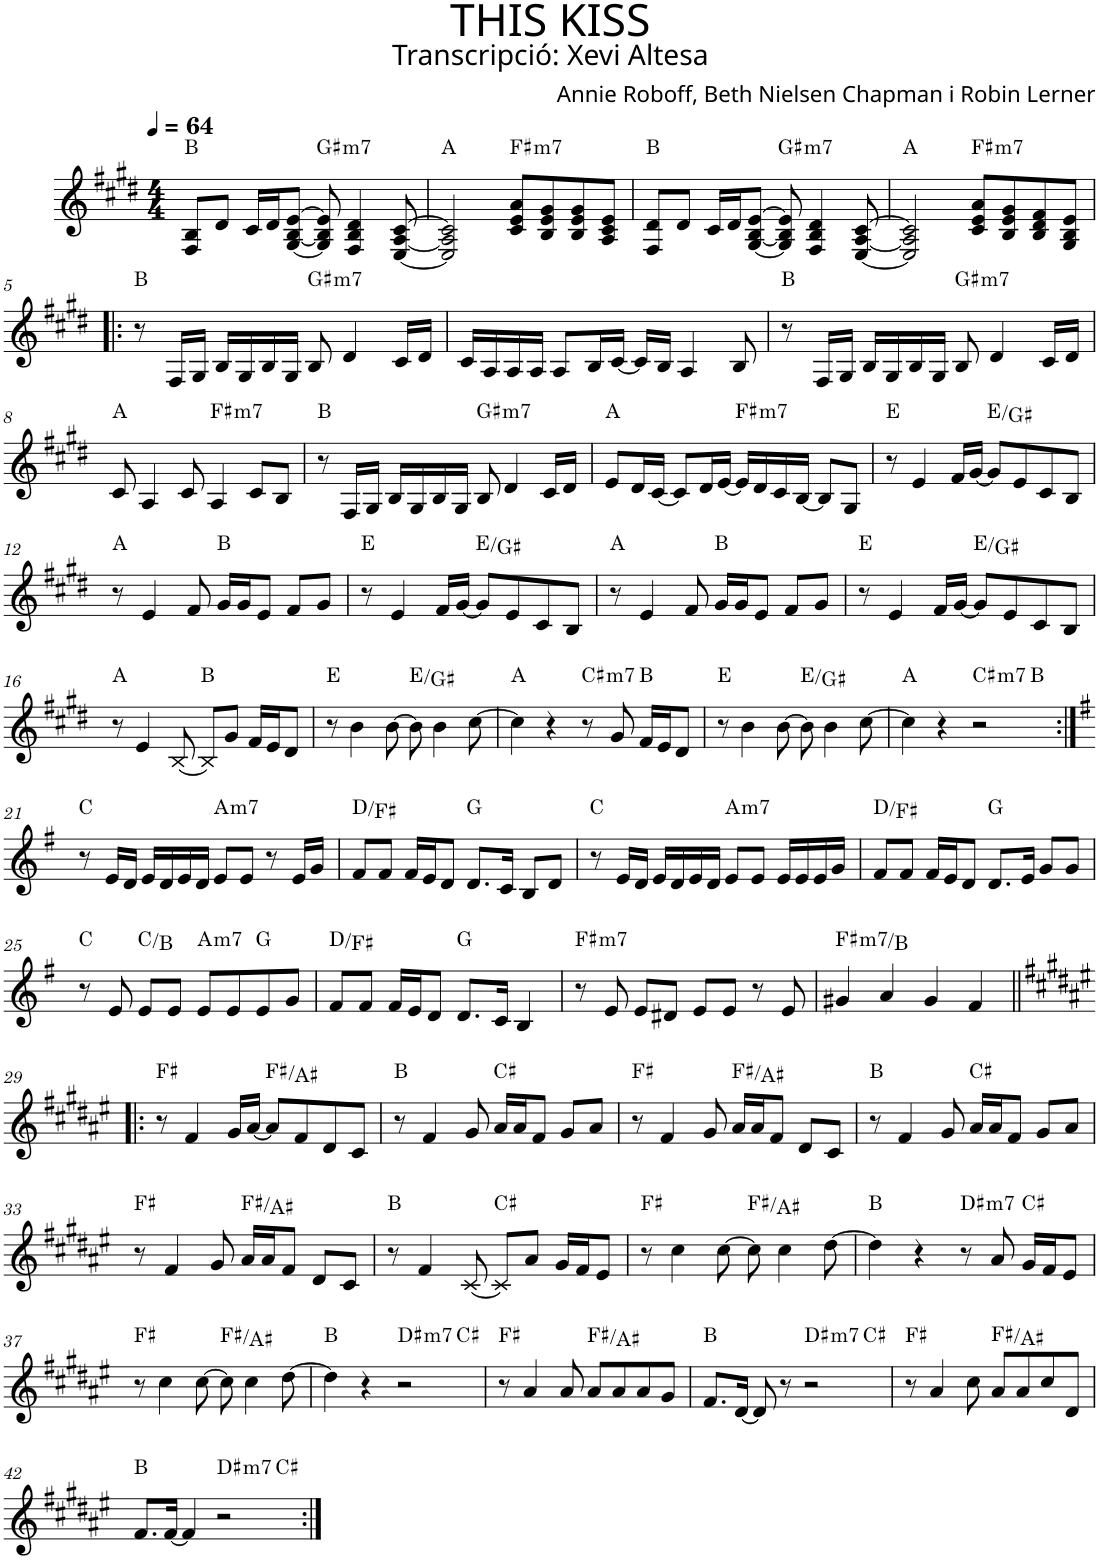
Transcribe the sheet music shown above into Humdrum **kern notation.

**kern	**harte
*part1	*part1
*staff1	*
*I"P1	*
*clefG2	*
*k[f#c#g#d#]	*
*E:	*
*M4/4	*
*MM64	*
=1	=1
8F#/ 8B/L	B:maj
8d#/J	.
16c#/LL	.
16d#/J	.
[<8G#/ [<8B/ [>8e/J	.
!	!LO:H:kt=m7
8G#/] 8B/] 8e/]	G#:min7
4F#/ 4B/ 4d#/	.
[<8E/ [<8A/ [>8c#/	.
=2	=2
2E/] 2A/] 2c#/]	A:maj
!	!LO:H:kt=m7
8c#/ 8e/ 8a/L	F#:min7
8B/ 8e/ 8g#/	.
8B/ 8e/ 8g#/	.
8A/ 8c#/ 8e/J	.
=3	=3
8F#/ 8d#/L	B:maj
8d#/J	.
16c#/LL	.
16d#/J	.
[<8G#/ [<8B/ [>8e/J	.
!	!LO:H:kt=m7
8G#/] 8B/] 8e/]	G#:min7
4F#/ 4B/ 4d#/	.
[<8E/ [<8A/ [>8c#/	.
=4	=4
2E/] 2A/] 2c#/]	A:maj
!	!LO:H:kt=m7
8c#/ 8e/ 8a/L	F#:min7
8B/ 8e/ 8g#/	.
8B/ 8d#/ 8f#/	.
8G#/ 8B/ 8e/J	.
!!LO:LB:g=z
=5!|:	=5!|:
8r	B:maj
16F#/LL	.
16G#/JJ	.
16B/LL	.
16G#/	.
16B/	.
16G#/JJ	.
!	!LO:H:kt=m7
8B/	G#:min7
4d#/	.
16c#/LL	.
16d#/JJ	.
=6	=6
16c#/LL	.
16A/	.
16A/	.
16A/JJ	.
8A/L	.
16B/L	.
[<16c#/JJ	.
16c#/LL]	.
16B/JJ	.
4A/	.
8B/	.
=7	=7
8r	B:maj
16F#/LL	.
16G#/JJ	.
16B/LL	.
16G#/	.
16B/	.
16G#/JJ	.
!	!LO:H:kt=m7
8B/	G#:min7
4d#/	.
16c#/LL	.
16d#/JJ	.
!!LO:LB:g=z
=8	=8
8c#/	A:maj
4A/	.
8c#/	.
!	!LO:H:kt=m7
4A/	F#:min7
8c#/L	.
8B/J	.
=9	=9
8r	B:maj
16F#/LL	.
16G#/JJ	.
16B/LL	.
16G#/	.
16B/	.
16G#/JJ	.
!	!LO:H:kt=m7
8B/	G#:min7
4d#/	.
16c#/LL	.
16d#/JJ	.
=10	=10
8e/L	A:maj
16d#/L	.
[<16c#/JJ	.
8c#/L]	.
16d#/L	.
[<16e/JJ	.
!	!LO:H:kt=m7
16e/LL]	F#:min7
16d#/	.
16c#/	.
[<16B/JJ	.
8B/L]	.
8G#/J	.
=11	=11
8r	E:maj
4e/	.
16f#/LL	.
[<16g#/JJ	.
8g#/L]	E:maj/3
8e/	.
8c#/	.
8B/J	.
!!LO:LB:g=z
=12	=12
8r	A:maj
4e/	.
8f#/	.
16g#/LL	B:maj
16g#/J	.
8e/J	.
8f#/L	.
8g#/J	.
=13	=13
8r	E:maj
4e/	.
16f#/LL	.
[<16g#/JJ	.
8g#/L]	E:maj/3
8e/	.
8c#/	.
8B/J	.
=14	=14
8r	A:maj
4e/	.
8f#/	.
16g#/LL	B:maj
16g#/J	.
8e/J	.
8f#/L	.
8g#/J	.
=15	=15
8r	E:maj
4e/	.
16f#/LL	.
[<16g#/JJ	.
8g#/L]	E:maj/3
8e/	.
8c#/	.
8B/J	.
!!LO:LB:g=z
=16	=16
8r	A:maj
4e/	.
[<8B/	.
8B/L]	B:maj
8g#/J	.
16f#/LL	.
16e/J	.
8d#/J	.
=17	=17
8r	E:maj
4b\	.
[>8b\	.
8b\]	E:maj/3
4b\	.
[>8cc#\	.
=18	=18
4cc#\]	A:maj
4r	.
!	!LO:H:kt=m7
8r	C#:min7
8g#/	.
16f#/LL	B:maj
16e/J	.
8d#/J	.
=19	=19
8r	E:maj
4b\	.
[>8b\	.
8b\]	E:maj/3
4b\	.
[>8cc#\	.
=20	=20
*^	*
4cc#\]	2.ryy	A:maj
4r	.	.
!	!	!LO:H:kt=m7
2r	.	C#:min7
.	4ryy	B:maj
*v	*v	*
!!LO:LB:g=z
=21:|!	=21:|!
*k[f#]	*
*G:	*
8r	C:maj
16e/LL	.
16d/JJ	.
16e/LL	.
16d/	.
16e/	.
16d/JJ	.
!	!LO:H:kt=m7
8e/L	A:min7
8e/J	.
8r	.
16e/LL	.
16g/JJ	.
=22	=22
8f#/L	D:maj/3
8f#/J	.
16f#/LL	.
16e/J	.
8d/J	.
8.d/L	G:maj
16c/Jk	.
8B/L	.
8d/J	.
=23	=23
8r	C:maj
16e/LL	.
16d/JJ	.
16e/LL	.
16d/	.
16e/	.
16d/JJ	.
!	!LO:H:kt=m7
8e/L	A:min7
8e/J	.
16e/LL	.
16e/	.
16e/	.
16g/JJ	.
=24	=24
8f#/L	D:maj/3
8f#/J	.
16f#/LL	.
16e/J	.
8d/J	.
8.d/L	G:maj
16e/Jk	.
8g/L	.
8g/J	.
!!LO:LB:g=z
=25	=25
8r	C:maj
8e/	.
8e/L	C:maj/7
8e/J	.
!	!LO:H:kt=m7
8e/L	A:min7
8e/	.
8e/	G:maj
8g/J	.
=26	=26
8f#/L	D:maj/3
8f#/J	.
16f#/LL	.
16e/J	.
8d/J	.
8.d/L	G:maj
16c/Jk	.
4B/	.
=27	=27
!	!LO:H:kt=m7
8r	F#:min7
8e/	.
8e/L	.
8d#X/J	.
8e/L	.
8e/J	.
8r	.
8e/	.
=28	=28
!	!LO:H:kt=m7
4g#X/	F#:min7/4
4a/	.
4g#/	.
4f#/	.
!!LO:LB:g=z
=29!|:	=29!|:
*k[f#c#g#d#a#e#]	*
*F#:	*
8r	F#:maj
4f#/	.
16g#/LL	.
[<16a#/JJ	.
8a#/L]	F#:maj/3
8f#/	.
8d#/	.
8c#/J	.
=30	=30
8r	B:maj
4f#/	.
8g#/	.
16a#/LL	C#:maj
16a#/J	.
8f#/J	.
8g#/L	.
8a#/J	.
=31	=31
8r	F#:maj
4f#/	.
8g#/	.
16a#/LL	F#:maj/3
16a#/J	.
8f#/J	.
8d#/L	.
8c#/J	.
=32	=32
8r	B:maj
4f#/	.
8g#/	.
16a#/LL	C#:maj
16a#/J	.
8f#/J	.
8g#/L	.
8a#/J	.
!!LO:LB:g=z
=33	=33
8r	F#:maj
4f#/	.
8g#/	.
16a#/LL	F#:maj/3
16a#/J	.
8f#/J	.
8d#/L	.
8c#/J	.
=34	=34
8r	B:maj
4f#/	.
[<8c#/	.
8c#/L]	C#:maj
8a#/J	.
16g#/LL	.
16f#/J	.
8e#/J	.
=35	=35
8r	F#:maj
4cc#\	.
[>8cc#\	.
8cc#\]	F#:maj/3
4cc#\	.
[>8dd#\	.
=36	=36
4dd#\]	B:maj
4r	.
!	!LO:H:kt=m7
8r	D#:min7
8a#/	.
16g#/LL	C#:maj
16f#/J	.
8e#/J	.
!!LO:LB:g=z
=37	=37
8r	F#:maj
4cc#\	.
[>8cc#\	.
8cc#\]	F#:maj/3
4cc#\	.
[>8dd#\	.
=38	=38
*^	*
4dd#\]	2.ryy	B:maj
4r	.	.
!	!	!LO:H:kt=m7
2r	.	D#:min7
.	4ryy	C#:maj
*v	*v	*
=39	=39
8r	F#:maj
4a#/	.
8a#/	.
8a#/L	F#:maj/3
8a#/	.
8a#/	.
8g#/J	.
=40	=40
*^	*
8.f#/L	2.ryy	B:maj
[<16d#/Jk	.	.
8d#/]	.	.
8r	.	.
!	!	!LO:H:kt=m7
2r	.	D#:min7
.	4ryy	C#:maj
*v	*v	*
=41	=41
8r	F#:maj
4a#/	.
8cc#\	.
8a#/L	F#:maj/3
8a#/	.
8cc#/	.
8d#/J	.
!!LO:LB:g=z
=42	=42
*^	*
8.f#/L	2.ryy	B:maj
[<16f#/Jk	.	.
4f#/]	.	.
!	!	!LO:H:kt=m7
2r	.	D#:min7
.	4ryy	C#:maj
*v	*v	*
=:|!	=:|!
*-	*-
